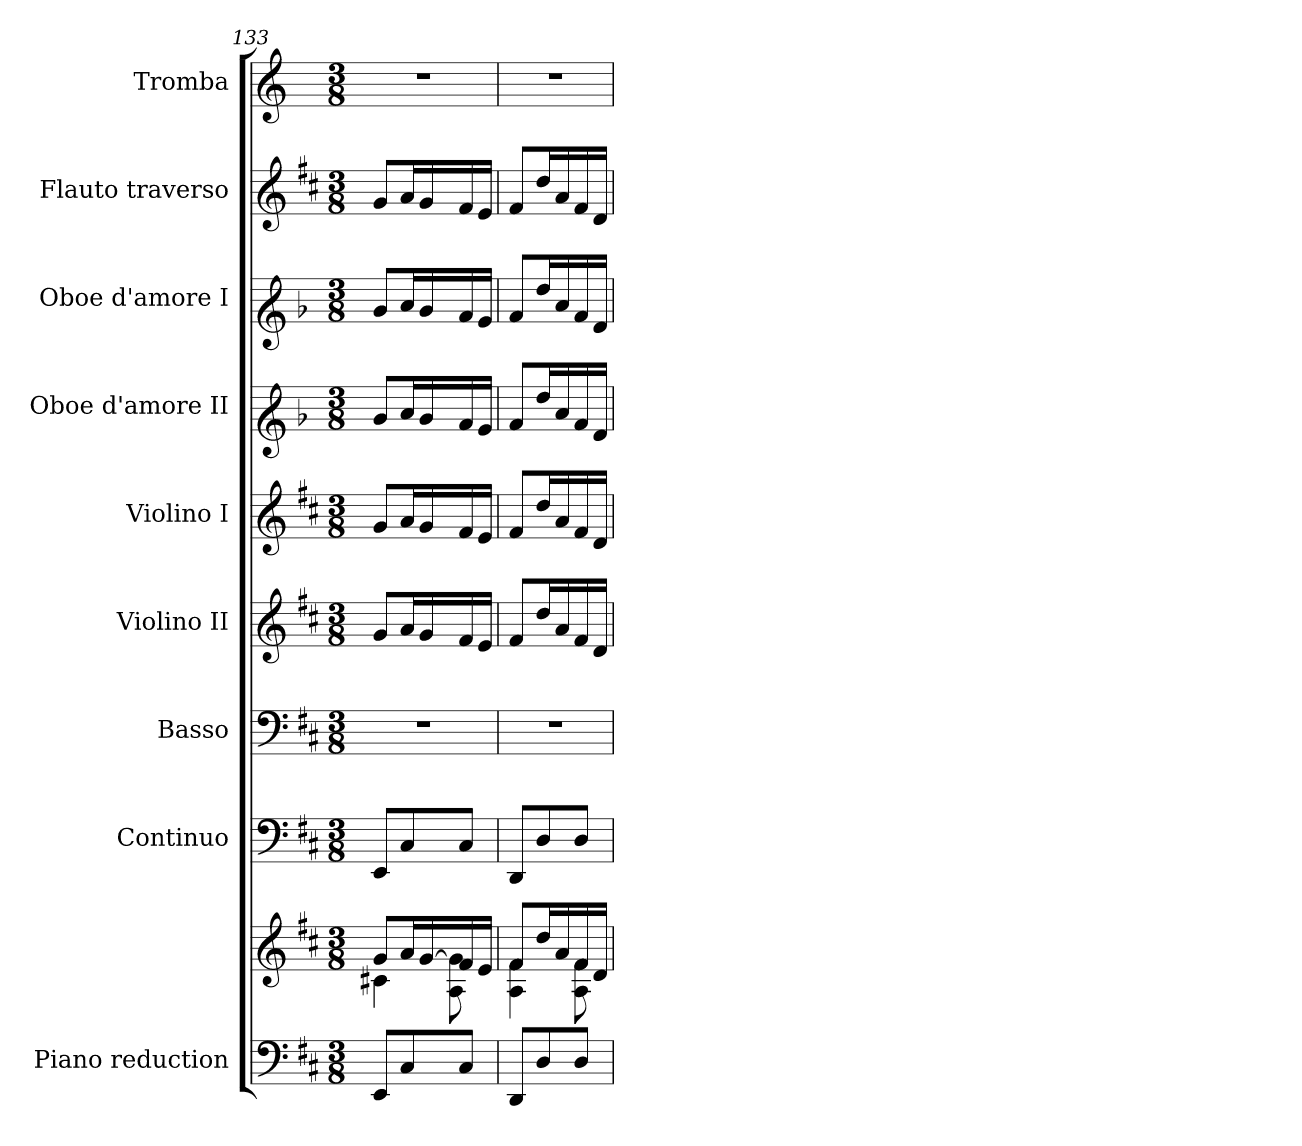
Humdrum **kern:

**kern	**kern	**kern	**kern	**kern	**kern	**kern	**kern	**kern	**kern
*part9	*part9	*part8	*part7	*part6	*part5	*part4	*part3	*part2	*part1
*staff10	*staff9	*staff8	*staff7	*staff6	*staff5	*staff4	*staff3	*staff2	*staff1
*I"Piano reduction	*	*I"Continuo	*I"Basso	*I"Violino II	*I"Violino I	*I"Oboe d'amore II	*I"Oboe d'amore I	*I"Flauto traverso	*I"Tromba
*I'Pno	*	*	*	*I'Vln	*I'Vln	*	*	*I'Fl	*
!!LO:PB:g=z
*clefF4	*clefG2	*clefF4	*clefF4	*clefG2	*clefG2	*clefG1	*clefG1	*clefG2	*clefG2
*	*	*	*	*	*	*ITrd2c3	*ITrd2c3	*	*ITrd-1c-2
*k[f#c#]	*k[f#c#]	*k[f#c#]	*k[f#c#]	*k[f#c#]	*k[f#c#]	*k[f#c#]	*k[f#c#]	*k[f#c#]	*k[f#c#]
*M3/8	*M3/8	*M3/8	*M3/8	*M3/8	*M3/8	*M3/8	*M3/8	*M3/8	*M3/8
=133	=133	=133	=133	=133	=133	=133	=133	=133	=133
*	*^	*	*	*	*	*	*	*	*
8EE/L	8g/L	4c#X\	8EE/L	4.r	8g/L	8g/L	8g/L	8g/L	8g/L	4.r
8C#/	16a/L	.	8C#/	.	16a/L	16a/L	16a/L	16a/L	16a/L	.
.	[16g/	.	.	.	16g/	16g/	16g/	16g/	16g/	.
8C#/J	16f#/	8A\ 8g\]	8C#/J	.	16f#/	16f#/	16f#/	16f#/	16f#/	.
.	16e/JJ	.	.	.	16e/JJ	16e/JJ	16e/JJ	16e/JJ	16e/JJ	.
=134	=134	=134	=134	=134	=134	=134	=134	=134	=134	=134
8DD/L	8f#/L	4A\ 4f#\	8DD/L	4.r	8f#/L	8f#/L	8f#/L	8f#/L	8f#/L	4.r
8D/	16dd/L	.	8D/	.	16dd/L	16dd/L	16dd/L	16dd/L	16dd/L	.
.	16a/	.	.	.	16a/	16a/	16a/	16a/	16a/	.
8D/J	16f#/	8A\ 8f#\	8D/J	.	16f#/	16f#/	16f#/	16f#/	16f#/	.
.	16d/JJ	.	.	.	16d/JJ	16d/JJ	16d/JJ	16d/JJ	16d/JJ	.
*	*v	*v	*	*	*	*	*	*	*	*
=	=	=	=	=	=	=	=	=	=
*-	*-	*-	*-	*-	*-	*-	*-	*-	*-
